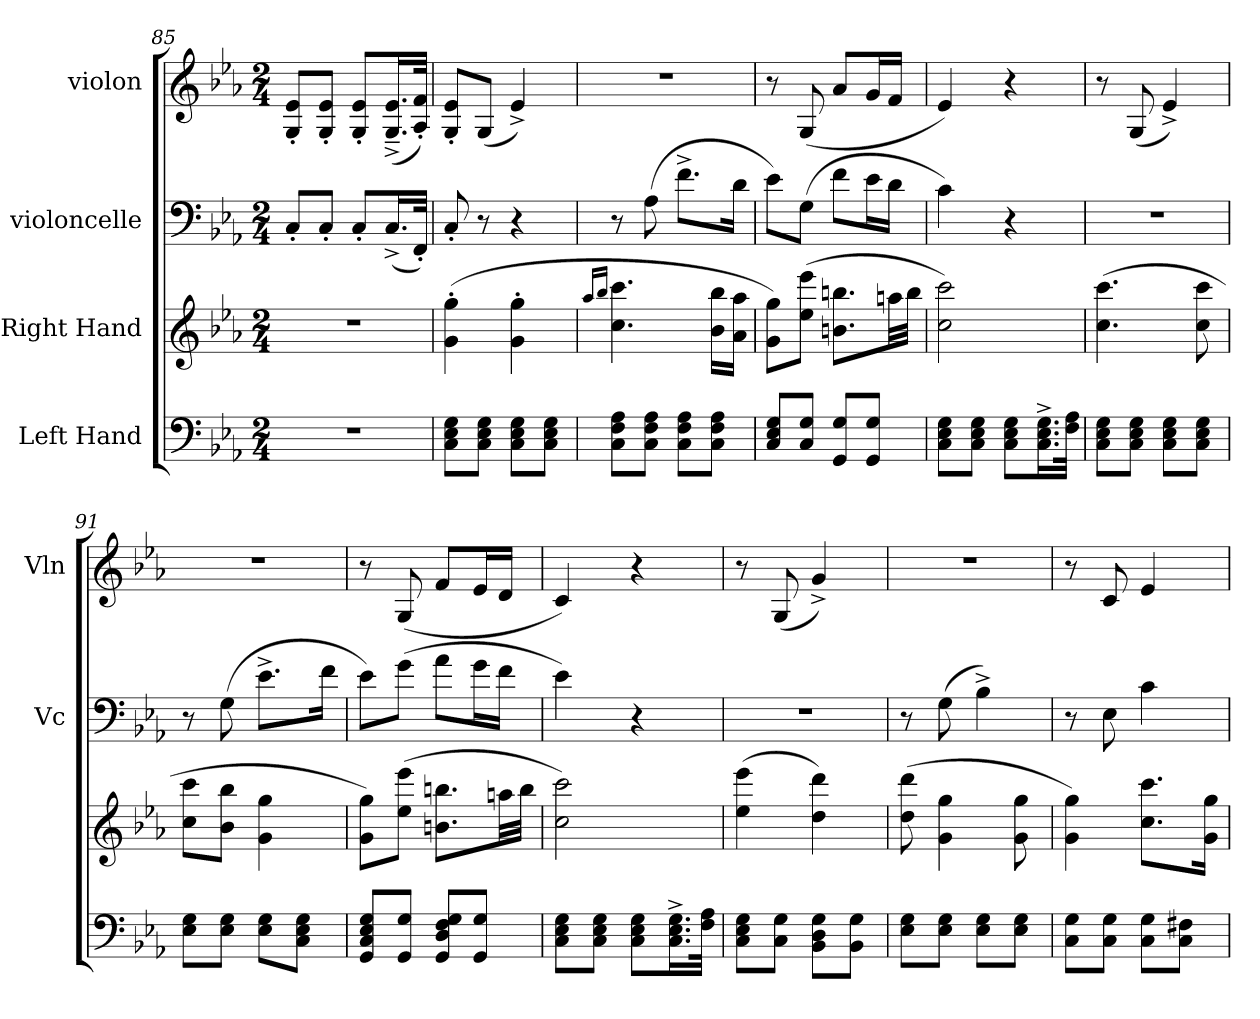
**kern	**kern	**kern	**kern
*part4	*part3	*part2	*part1
*staff4	*staff3	*staff2	*staff1
*I"Left Hand	*I"Right Hand	*I"violoncelle	*I"violon
*	*	*I'Vc	*I'Vln
*clefF4	*clefG2	*clefF4	*clefG2
*k[b-e-a-]	*k[b-e-a-]	*k[b-e-a-]	*k[b-e-a-]
*M2/4	*M2/4	*M2/4	*M2/4
=85	=85	=85	=85
2r	2r	8C'/L	8G/' 8e-/'L
.	.	8C'/J	8G/' 8e-/'J
.	.	8C'/L	8G/' 8e-/'L
.	.	(<16.C^/L	(<16.G/~^ 16.e-/~^L
.	.	32FF'/JJk)	32A-/' 32f/'JJk)
=86	=86	=86	=86
8C\ 8E-\ 8G\L	(>4g\' 4gg\'	8C'/	8G/' 8e-/'L
8C\ 8E-\ 8G\J	.	8r	(<8G/J
8C\ 8E-\ 8G\L	4g\' 4gg\'	4r	4e-^/)
8C\ 8E-\ 8G\J	.	.	.
=87	=87	=87	=87
.	16qaa-/LL	.	.
.	16qbb-/JJ	.	.
8C\ 8F\ 8A-\L	4.cc\ 4.ccc\	8r	2r
8C\ 8F\ 8A-\J	.	(>8A-\	.
8C\ 8F\ 8A-\L	.	8.f^\L	.
8C\ 8F\ 8A-\J	16b-\ 16bb-\LL	.	.
.	16a-\ 16aa-\JJ	16d\Jk	.
!!LO:PB:g=z
=88	=88	=88	=88
8C/ 8E-/ 8G/L	8g\ 8gg\L)	8e-\L)	8r
8C/ 8G/J	(>8ee-\ 8eee-\J	(>8G\J	(<8G/
8GG/ 8G/L	8.bn\ 8.bbn\L	8f\L	8a-/L
8GG/ 8G/J	.	16e-\L	16g/L
.	32aan\LL	16d\JJ	16f/JJ
.	32bb\JJJ	.	.
=89	=89	=89	=89
8C\ 8E-\ 8G\L	2cc\ 2ccc\)	4c\)	4e-/)
8C\ 8E-\ 8G\J	.	.	.
8C\ 8E-\ 8G\L	.	4r	4r
16.C\^ 16.E-\^ 16.G\^L	.	.	.
32F\ 32A-\JJk	.	.	.
=90	=90	=90	=90
8C\ 8E-\ 8G\L	(>4.cc\ 4.ccc\	2r	8r
8C\ 8E-\ 8G\J	.	.	(<8G/
8C\ 8E-\ 8G\L	.	.	4e-^/)
8C\ 8E-\ 8G\J	8cc\ 8ccc\	.	.
=91	=91	=91	=91
8E-\ 8G\L	8cc\ 8ccc\L	8r	2r
8E-\ 8G\J	8b-\ 8bb-\J	(>8G\	.
8E-\ 8G\L	4g\ 4gg\	8.e-^\L	.
8C\ 8E-\ 8G\J	.	.	.
.	.	16f\Jk	.
=92	=92	=92	=92
8GG/ 8C/ 8E-/ 8G/L	8g\ 8gg\L)	8e-\L)	8r
8GG/ 8G/J	(>8ee-\ 8eee-\J	(>8g\J	(<8G/
8GG/ 8D/ 8F/ 8G/L	8.bn\ 8.bbn\L	8a-\L	8f/L
8GG/ 8G/J	.	16g\L	16e-/L
.	32aan\LL	16f\JJ	16d/JJ
.	32bb\JJJ	.	.
=93	=93	=93	=93
8C\ 8E-\ 8G\L	2cc\ 2ccc\)	4e-\)	4c/)
8C\ 8E-\ 8G\J	.	.	.
8C\ 8E-\ 8G\L	.	4r	4r
16.C\^ 16.E-\^ 16.G\^L	.	.	.
32F\ 32A-\JJk	.	.	.
=94	=94	=94	=94
8C\ 8E-\ 8G\L	(>4ee-\ 4eee-\	2r	8r
8C\ 8G\J	.	.	(<8G/
8BB-\ 8D\ 8G\L	4dd\ 4ddd\)	.	4g^/)
8BB-\ 8G\J	.	.	.
!!LO:PB:g=z
=95	=95	=95	=95
8E-\ 8G\L	(>8dd\ 8ddd\	8r	2r
8E-\ 8G\J	4g\ 4gg\	(>8G\	.
8E-\ 8G\L	.	4B-^\)	.
8E-\ 8G\J	8g\ 8gg\	.	.
=96	=96	=96	=96
8C\ 8G\L	4g\ 4gg\)	8r	8r
8C\ 8G\J	.	8E-\	8c/
8C\ 8G\L	8.cc\ 8.ccc\L	4c\	4e-/
8C\ 8F#X\J	.	.	.
.	16g\ 16gg\Jk	.	.
=	=	=	=
*-	*-	*-	*-
